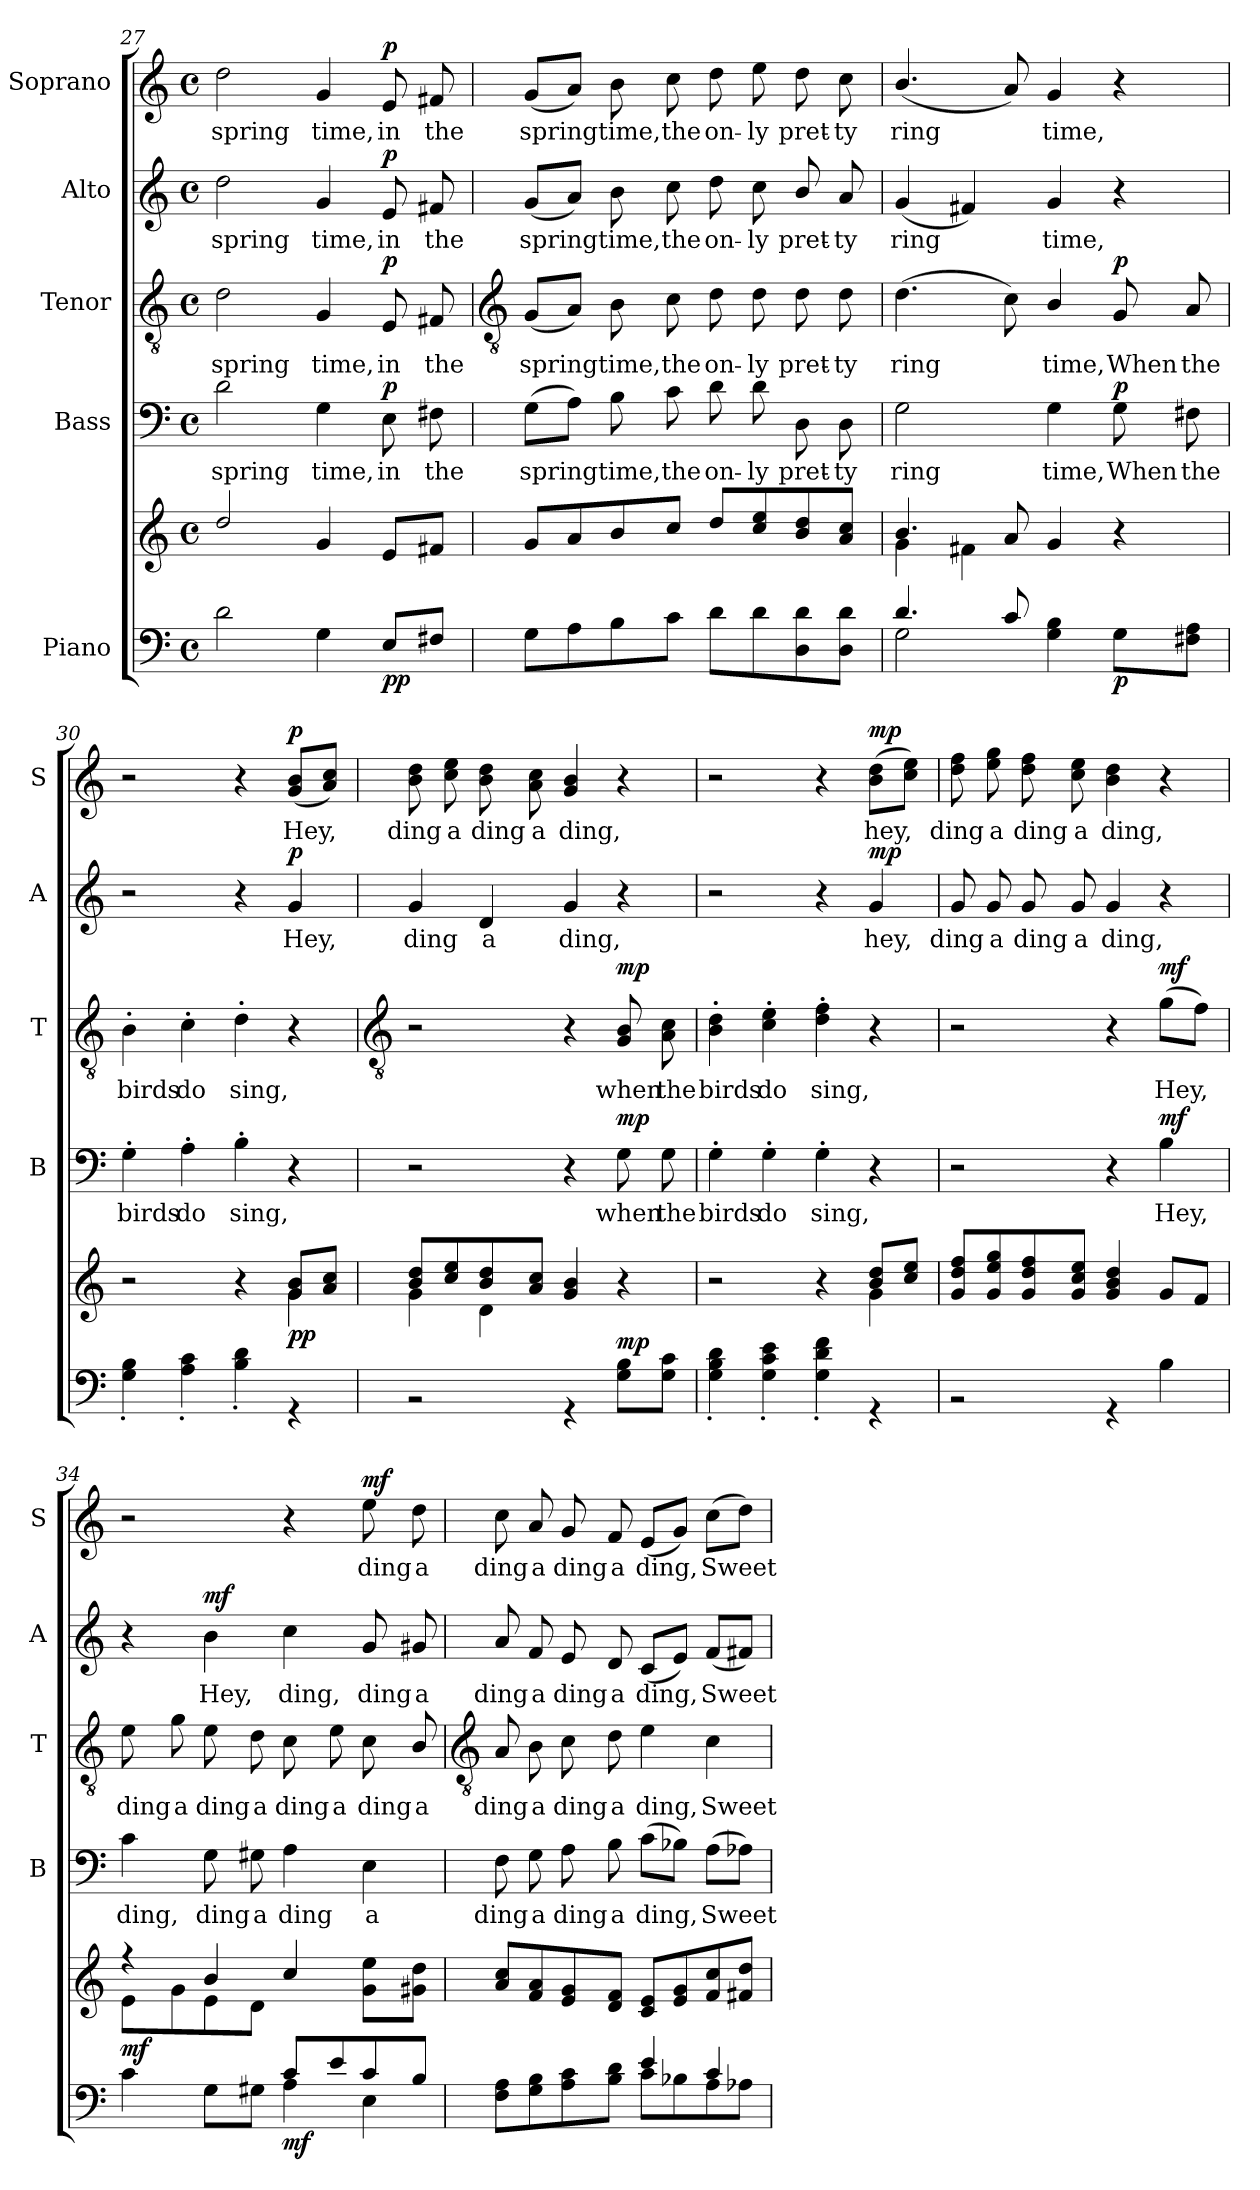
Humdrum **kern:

**kern	**kern	**dynam	**kern	**text	**dynam	**kern	**text	**dynam	**kern	**text	**dynam	**kern	**text	**dynam
*part5	*part5	*part5	*part4	*part4	*part4	*part3	*part3	*part3	*part2	*part2	*part2	*part1	*part1	*part1
*staff6	*staff5	*staff5/6	*staff4	*staff4	*staff4	*staff3	*staff3	*staff3	*staff2	*staff2	*staff2	*staff1	*staff1	*staff1
*I"Piano	*	*	*I"Bass	*	*	*I"Tenor	*	*	*I"Alto	*	*	*I"Soprano	*	*
*	*	*	*I'B	*	*	*I'T	*	*	*I'A	*	*	*I'S	*	*
*clefF4	*clefG2	*	*clefF4	*	*	*clefGv2	*	*	*clefG2	*	*	*clefG2	*	*
*k[]	*k[]	*	*k[]	*	*	*k[]	*	*	*k[]	*	*	*k[]	*	*
*C:	*C:	*	*C:	*	*	*C:	*	*	*C:	*	*	*C:	*	*
*M4/4	*M4/4	*	*M4/4	*	*	*M4/4	*	*	*M4/4	*	*	*M4/4	*	*
*met(c)	*met(c)	*	*met(c)	*	*	*met(c)	*	*	*met(c)	*	*	*met(c)	*	*
=27	=27	=27	=27	=27	=27	=27	=27	=27	=27	=27	=27	=27	=27	=27
*^	*^	*	*	*	*	*	*	*	*	*	*	*	*	*
!	!	!	!	!	!	!LO:LY:b	!	!	!LO:LY:b	!	!	!LO:LY:b	!	!	!LO:LY:b	!
1ryy	2d\	2dd	1ryy	.	2d	spring	.	2d	spring	.	2dd	spring	.	2dd	spring	.
!	!	!	!	!	!	!LO:LY:b	!	!	!LO:LY:b	!	!	!LO:LY:b	!	!	!LO:LY:b	!
.	4G\	4g	.	.	4G	time,	.	4G	time,	.	4g	time,	.	4g	time,	.
!	!	!	!	!LO:DY:b=2	!	!LO:LY:b	!	!	!LO:LY:b	!	!	!LO:LY:b	!	!	!LO:LY:b	!
!	!	!	!	!LO:DY:n=1:b	!	!	!LO:DY:b	!	!	!LO:DY:b	!	!	!LO:DY:b	!	!	!LO:DY:b
.	8E\L	8eL	.	p p	8E	in	p	8E	in	p	8e	in	p	8e	in	p
!	!	!	!	!	!	!LO:LY:b	!	!	!LO:LY:b	!	!	!LO:LY:b	!	!	!LO:LY:b	!
.	8F#X/J	8f#XJ	.	.	8F#X	the	.	8F#X	the	.	8f#X	the	.	8f#X	the	.
!!LO:LB:g=z
=28	=28	=28	=28	=28	=28	=28	=28	=28	=28	=28	=28	=28	=28	=28	=28	=28
*	*	*	*	*	*	*	*	*clefGv2	*	*	*	*	*	*	*	*
!	!	!	!	!	!	!LO:LY:b	!	!	!LO:LY:b	!	!	!LO:LY:b	!	!	!LO:LY:b	!
1ryy	8G\L	8gL	1ryy	.	(>8GL	spring	.	(<8GL	spring	.	(<8gL	spring	.	(<8gL	spring	.
.	8A\	8a	.	.	8AJ)	.	.	8AJ)	.	.	8aJ)	.	.	8aJ)	.	.
!	!	!	!	!	!	!LO:LY:b	!	!	!LO:LY:b	!	!	!LO:LY:b	!	!	!LO:LY:b	!
.	8B\	8b	.	.	8B	time,	.	8B	time,	.	8b	time,	.	8b	time,	.
!	!	!	!	!	!	!LO:LY:b	!	!	!LO:LY:b	!	!	!LO:LY:b	!	!	!LO:LY:b	!
.	8c\J	8ccJ	.	.	8c	the	.	8c	the	.	8cc	the	.	8cc	the	.
!	!	!	!	!	!	!LO:LY:b	!	!	!LO:LY:b	!	!	!LO:LY:b	!	!	!LO:LY:b	!
.	8d\L	8ddL	.	.	8d	on-	.	8d	on-	.	8dd	on-	.	8dd	on-	.
!	!	!	!	!	!	!LO:LY:b	!	!	!LO:LY:b	!	!	!LO:LY:b	!	!	!LO:LY:b	!
.	8d\	8cc 8ee	.	.	8d	-ly	.	8d	-ly	.	8cc	-ly	.	8ee	-ly	.
!	!	!	!	!	!	!LO:LY:b	!	!	!LO:LY:b	!	!	!LO:LY:b	!	!	!LO:LY:b	!
.	8D\ 8d\	8b 8dd	.	.	8D	pret-	.	8d	pret-	.	8b/	pret-	.	8dd	pret-	.
!	!	!	!	!	!	!LO:LY:b	!	!	!LO:LY:b	!	!	!LO:LY:b	!	!	!LO:LY:b	!
.	8D\ 8d\J	8a 8ccJ	.	.	8D	-ty	.	8d	-ty	.	8a	-ty	.	8cc	-ty	.
=29	=29	=29	=29	=29	=29	=29	=29	=29	=29	=29	=29	=29	=29	=29	=29	=29
!	!	!	!	!	!	!LO:LY:b	!	!	!LO:LY:b	!	!	!LO:LY:b	!	!	!LO:LY:b	!
4.d/	2G\	4.b/	4g\	.	2G	ring	.	(>4.d	ring	.	(<4g/	ring	.	(<4.b/	ring	.
.	.	.	4f#X\	.	.	.	.	.	.	.	4f#X)	.	.	.	.	.
8c/	.	8a	.	.	.	.	.	8c)	.	.	.	.	.	8a)	.	.
!	!	!	!	!	!	!LO:LY:b	!	!	!LO:LY:b	!	!	!LO:LY:b	!	!	!LO:LY:b	!
2ryy	4G\ 4B\	4g	2ryy	.	4G\	time,	.	4B/	time,	.	4g	time,	.	4g	time,	.
!	!	!	!	!LO:DY:b=2	!	!LO:LY:b	!LO:DY:b	!	!LO:LY:b	!LO:DY:b	!	!	!	!	!	!
.	8G\L	4r	.	p	8G	When	p	8G	When	p	4r	.	.	4r	.	.
!	!	!	!	!	!	!LO:LY:b	!	!	!LO:LY:b	!	!	!	!	!	!	!
.	8F#X\ 8A\J	.	.	.	8F#X	the	.	8A	the	.	.	.	.	.	.	.
=30	=30	=30	=30	=30	=30	=30	=30	=30	=30	=30	=30	=30	=30	=30	=30	=30
!	!	!	!	!	!	!LO:LY:b	!	!	!LO:LY:b	!	!	!	!	!	!	!
1ryy	4G\' 4B\'	2r	2ryy	.	4G'	birds	.	4B'	birds	.	2r	.	.	2r	.	.
!	!	!	!	!	!	!LO:LY:b	!	!	!LO:LY:b	!	!	!	!	!	!	!
.	4A\' 4c\'	.	.	.	4A'	do	.	4c'	do	.	.	.	.	.	.	.
!	!	!	!	!	!	!LO:LY:b	!	!	!LO:LY:b	!	!	!	!	!	!	!
.	4B\' 4d\'	4r	4ryy	.	4B'	sing,	.	4d'	sing,	.	4r	.	.	4r	.	.
!	!	!	!	!LO:DY:b	!	!	!	!	!	!	!	!LO:LY:b	!	!	!LO:LY:b	!
!	!	!	!	!LO:DY:n=1:b	!	!	!	!	!	!	!	!	!LO:DY:b	!	!	!LO:DY:b
.	4r	8g 8bL	4g\	p p	4r	.	.	4r	.	.	4g	Hey,	p	(<8g 8bL	Hey,	p
.	.	8a 8ccJ	.	.	.	.	.	.	.	.	.	.	.	8a 8ccJ)	.	.
!!LO:LB:g=z
=31	=31	=31	=31	=31	=31	=31	=31	=31	=31	=31	=31	=31	=31	=31	=31	=31
*	*	*	*	*	*	*	*	*clefGv2	*	*	*	*	*	*	*	*
!	!	!	!	!	!	!	!	!	!	!	!	!LO:LY:b	!	!	!LO:LY:b	!
1ryy	2r	8b/ 8dd/L	4g\	.	2r	.	.	2r	.	.	4g	ding	.	8b 8dd	ding	.
!	!	!	!	!	!	!	!	!	!	!	!	!	!	!	!LO:LY:b	!
.	.	8cc/ 8ee/	.	.	.	.	.	.	.	.	.	.	.	8cc 8ee	a	.
!	!	!	!	!	!	!	!	!	!	!	!	!LO:LY:b	!	!	!LO:LY:b	!
.	.	8b/ 8dd/	4d\	.	.	.	.	.	.	.	4d	a	.	8b 8dd	ding	.
!	!	!	!	!	!	!	!	!	!	!	!	!	!	!	!LO:LY:b	!
.	.	8a/ 8cc/J	.	.	.	.	.	.	.	.	.	.	.	8a 8cc	a	.
!	!	!	!	!	!	!	!	!	!	!	!	!LO:LY:b	!	!	!LO:LY:b	!
.	4r	4g 4b	4ryy	.	4r	.	.	4r	.	.	4g	ding,	.	4g 4b	ding,	.
!	!	!	!	!LO:DY:a=2	!	!LO:LY:b	!LO:DY:b	!	!LO:LY:b	!LO:DY:b	!	!	!	!	!	!
.	8G 8BL	4r	4ryy	mp	8G	when	mp	8G 8B	when	mp	4r	.	.	4r	.	.
!	!	!	!	!	!	!LO:LY:b	!	!	!LO:LY:b	!	!	!	!	!	!	!
.	8G 8cJ	.	.	.	8G	the	.	8A 8c	the	.	.	.	.	.	.	.
=32	=32	=32	=32	=32	=32	=32	=32	=32	=32	=32	=32	=32	=32	=32	=32	=32
!	!	!	!	!	!	!LO:LY:b	!	!	!LO:LY:b	!	!	!	!	!	!	!
1ryy	4G' 4B' 4d'	2r	2ryy	.	4G'	birds	.	4B' 4d'	birds	.	2r	.	.	2r	.	.
!	!	!	!	!	!	!LO:LY:b	!	!	!LO:LY:b	!	!	!	!	!	!	!
.	4G' 4c' 4e'	.	.	.	4G'	do	.	4c' 4e'	do	.	.	.	.	.	.	.
!	!	!	!	!	!	!LO:LY:b	!	!	!LO:LY:b	!	!	!	!	!	!	!
.	4G' 4d' 4f'	4r	4ryy	.	4G'	sing,	.	4d' 4f'	sing,	.	4r	.	.	4r	.	.
!	!	!	!	!LO:DY:b	!	!	!	!	!	!	!	!LO:LY:b	!	!	!LO:LY:b	!
!	!	!	!	!LO:DY:n=1:b	!	!	!	!	!	!	!	!	!LO:DY:b	!	!	!LO:DY:b
.	4r	8b/ 8dd/L	4g\	mp mp	4r	.	.	4r	.	.	4g	hey,	mp	(>8b 8ddL	hey,	mp
.	.	8cc/ 8ee/J	.	.	.	.	.	.	.	.	.	.	.	8cc 8eeJ)	.	.
=33	=33	=33	=33	=33	=33	=33	=33	=33	=33	=33	=33	=33	=33	=33	=33	=33
!	!	!	!	!	!	!	!	!	!	!	!	!LO:LY:b	!	!	!LO:LY:b	!
1ryy	2r	8g 8dd 8ffL	1ryy	.	2r	.	.	2r	.	.	8g	ding	.	8dd 8ff	ding	.
!	!	!	!	!	!	!	!	!	!	!	!	!LO:LY:b	!	!	!LO:LY:b	!
.	.	8g 8ee 8gg	.	.	.	.	.	.	.	.	8g	a	.	8ee 8gg	a	.
!	!	!	!	!	!	!	!	!	!	!	!	!LO:LY:b	!	!	!LO:LY:b	!
.	.	8g 8dd 8ff	.	.	.	.	.	.	.	.	8g	ding	.	8dd 8ff	ding	.
!	!	!	!	!	!	!	!	!	!	!	!	!LO:LY:b	!	!	!LO:LY:b	!
.	.	8g 8cc 8eeJ	.	.	.	.	.	.	.	.	8g	a	.	8cc 8ee	a	.
!	!	!	!	!	!	!	!	!	!	!	!	!LO:LY:b	!	!	!LO:LY:b	!
.	4r	4g 4b 4dd	.	.	4r	.	.	4r	.	.	4g	ding,	.	4b 4dd	ding,	.
!	!	!	!	!LO:DY:b=2	!	!LO:LY:b	!	!	!LO:LY:b	!	!	!	!	!	!	!
!	!	!	!	!LO:DY:n=1:b	!	!	!LO:DY:b	!	!	!LO:DY:b	!	!	!	!	!	!
.	4B\	8gL	.	mf mf	4B	Hey,	mf	(>8gL	Hey,	mf	4r	.	.	4r	.	.
.	.	8fJ	.	.	.	.	.	8fJ)	.	.	.	.	.	.	.	.
=34	=34	=34	=34	=34	=34	=34	=34	=34	=34	=34	=34	=34	=34	=34	=34	=34
!	!	!	!	!LO:DY:b	!	!LO:LY:b	!	!	!LO:LY:b	!	!	!	!	!	!	!
2ryy	4c	4r	8e\L	mf	4c	ding,	.	8e	ding	.	4r	.	.	2r	.	.
!	!	!	!	!	!	!	!	!	!LO:LY:b	!	!	!	!	!	!	!
.	.	.	8g\	.	.	.	.	8g	a	.	.	.	.	.	.	.
!	!	!	!	!	!	!LO:LY:b	!	!	!LO:LY:b	!	!	!LO:LY:b	!LO:DY:b	!	!	!
.	8GL	4b/	8e\	.	8G	ding	.	8e	ding	.	4b	Hey,	mf	.	.	.
!	!	!	!	!	!	!LO:LY:b	!	!	!LO:LY:b	!	!	!	!	!	!	!
.	8G#XJ	.	8d\J	.	8G#X	a	.	8d	a	.	.	.	.	.	.	.
!	!	!	!	!LO:DY:b=2	!	!LO:LY:b	!	!	!LO:LY:b	!	!	!LO:LY:b	!	!	!	!
8c/L	4A	4cc/	2ryy	mf	4A	ding	.	8c	ding	.	4cc	ding,	.	4r	.	.
!	!	!	!	!	!	!	!	!	!LO:LY:b	!	!	!	!	!	!	!
8e/	.	.	.	.	.	.	.	8e	a	.	.	.	.	.	.	.
!	!	!	!	!	!	!LO:LY:b	!	!	!LO:LY:b	!	!	!LO:LY:b	!	!	!LO:LY:b	!LO:DY:b
8c/	4E	8g 8eeL	.	.	4E	a	.	8c	ding	.	8g	ding	.	8ee	ding	mf
!	!	!	!	!	!	!	!	!	!LO:LY:b	!	!	!LO:LY:b	!	!	!LO:LY:b	!
8B/J	.	8g#X 8ddJ	.	.	.	.	.	8B/	a	.	8g#X	a	.	8dd	a	.
!!LO:LB:g=z
=35	=35	=35	=35	=35	=35	=35	=35	=35	=35	=35	=35	=35	=35	=35	=35	=35
*	*	*	*	*	*	*	*	*clefGv2	*	*	*	*	*	*	*	*
!	!	!	!	!	!	!LO:LY:b	!	!	!LO:LY:b	!	!	!LO:LY:b	!	!	!LO:LY:b	!
2ryy	8F\ 8A\L	8a 8ccL	1ryy	.	8F	ding	.	8A	ding	.	8a	ding	.	8cc	ding	.
!	!	!	!	!	!	!LO:LY:b	!	!	!LO:LY:b	!	!	!LO:LY:b	!	!	!LO:LY:b	!
.	8G\ 8B\	8f 8a	.	.	8G	a	.	8B	a	.	8f	a	.	8a	a	.
!	!	!	!	!	!	!LO:LY:b	!	!	!LO:LY:b	!	!	!LO:LY:b	!	!	!LO:LY:b	!
.	8A\ 8c\	8e 8g	.	.	8A	ding	.	8c	ding	.	8e	ding	.	8g	ding	.
!	!	!	!	!	!	!LO:LY:b	!	!	!LO:LY:b	!	!	!LO:LY:b	!	!	!LO:LY:b	!
.	8B\ 8d\J	8d 8fJ	.	.	8B	a	.	8d	a	.	8d	a	.	8f	a	.
!	!	!	!	!	!	!LO:LY:b	!	!	!LO:LY:b	!	!	!LO:LY:b	!	!	!LO:LY:b	!
4e/	8c\L	8c 8eL	.	.	(>8cL	ding,	.	4e	ding,	.	(<8cL	ding,	.	(<8eL	ding,	.
.	8B-X\	8e 8g	.	.	8B-XJ)	.	.	.	.	.	8eJ)	.	.	8gJ)	.	.
!	!	!	!	!	!	!LO:LY:b	!	!	!LO:LY:b	!	!	!LO:LY:b	!	!	!LO:LY:b	!
4c/	8A\	8f 8cc	.	.	(>8AL	Sweet	.	4c	Sweet	.	(<8fL	Sweet	.	(>8ccL	Sweet	.
.	8A-X\J	8f#X 8ddJ	.	.	8A-XJ)	.	.	.	.	.	8f#XJ)	.	.	8ddJ)	.	.
*v	*v	*	*	*	*	*	*	*	*	*	*	*	*	*	*	*
*	*v	*v	*	*	*	*	*	*	*	*	*	*	*	*	*
=	=	=	=	=	=	=	=	=	=	=	=	=	=	=
*-	*-	*-	*-	*-	*-	*-	*-	*-	*-	*-	*-	*-	*-	*-
